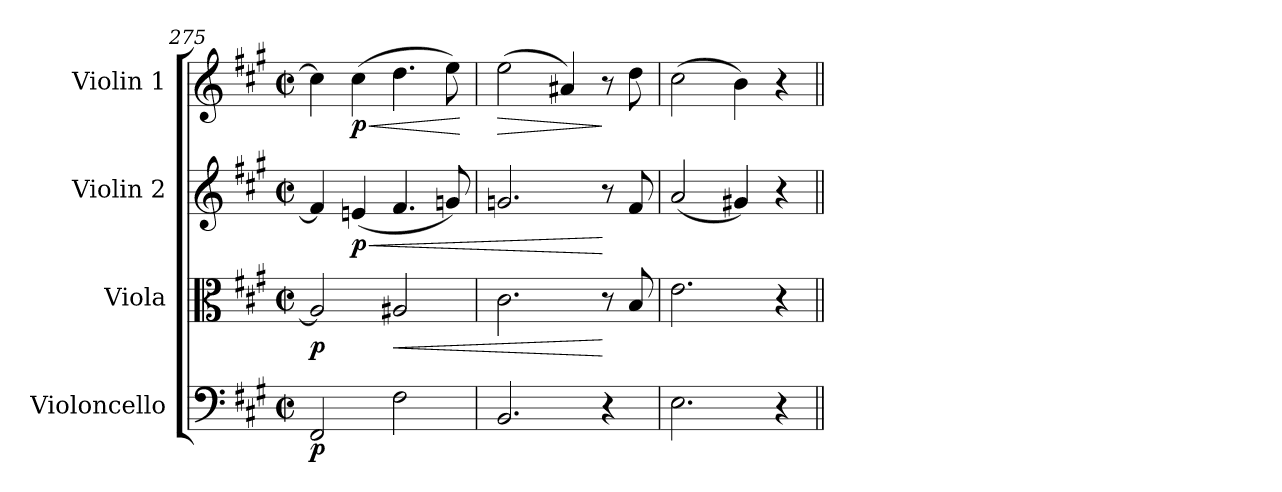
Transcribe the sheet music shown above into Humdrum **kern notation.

**kern	**dynam	**kern	**dynam	**kern	**dynam	**kern	**dynam
*part4	*part4	*part3	*part3	*part2	*part2	*part1	*part1
*staff4	*staff4	*staff3	*staff3	*staff2	*staff2	*staff1	*staff1
*I"Violoncello	*	*I"Viola	*	*I"Violin 2	*	*I"Violin 1	*
*I'Vc	*	*I'Vla	*	*I'Vln	*	*I'Vln	*
*clefF4	*	*clefC3	*	*clefG2	*	*clefG2	*
*k[f#c#g#]	*	*k[f#c#g#]	*	*k[f#c#g#]	*	*k[f#c#g#]	*
*M2/2	*	*M2/2	*	*M2/2	*	*M2/2	*
*met(c|)	*	*met(c|)	*	*met(c|)	*	*met(c|)	*
=275	=275	=275	=275	=275	=275	=275	=275
!	!LO:DY:b	!	!LO:DY:b	!	!	!	!
2FF#/	p	2A#/]	p	4f#/]	.	4cc#\]	.
!	!	!	!	!	!LO:HP:b	!	!LO:HP:b
!	!	!	!	!	!LO:DY:n=1:b	!	!LO:DY:n=1:b
.	.	.	.	(4en/	< p	(4cc#\	< p
!	!	!	!LO:HP:b	!	!	!	!
2F#\	.	2A#X/	<	4.f#/	.	4.dd\	.
.	.	.	.	8gn/)	.	8ee\)	.
.	.	.	.	.	.	.	[
=276	=276	=276	=276	=276	=276	=276	=276
!	!	!	!	!	!	!	!LO:HP:b
2.BB/	.	2.c#\	.	2.gn/	.	(2ee\	>
.	.	.	.	.	.	4a#X/)	.
4r	.	8r	[	8r	[	8r	]
.	.	8B/	.	8f#/	.	8dd\	.
!!LO:PB:g=z
=277	=277	=277	=277	=277	=277	=277	=277
2.E\	.	2.e\	.	(2a/	.	(2cc#\	.
.	.	.	.	4g#X/)	.	4b\)	.
4r	.	4r	.	4r	.	4r	.
=||	=||	=||	=||	=||	=||	=||	=||
*-	*-	*-	*-	*-	*-	*-	*-
